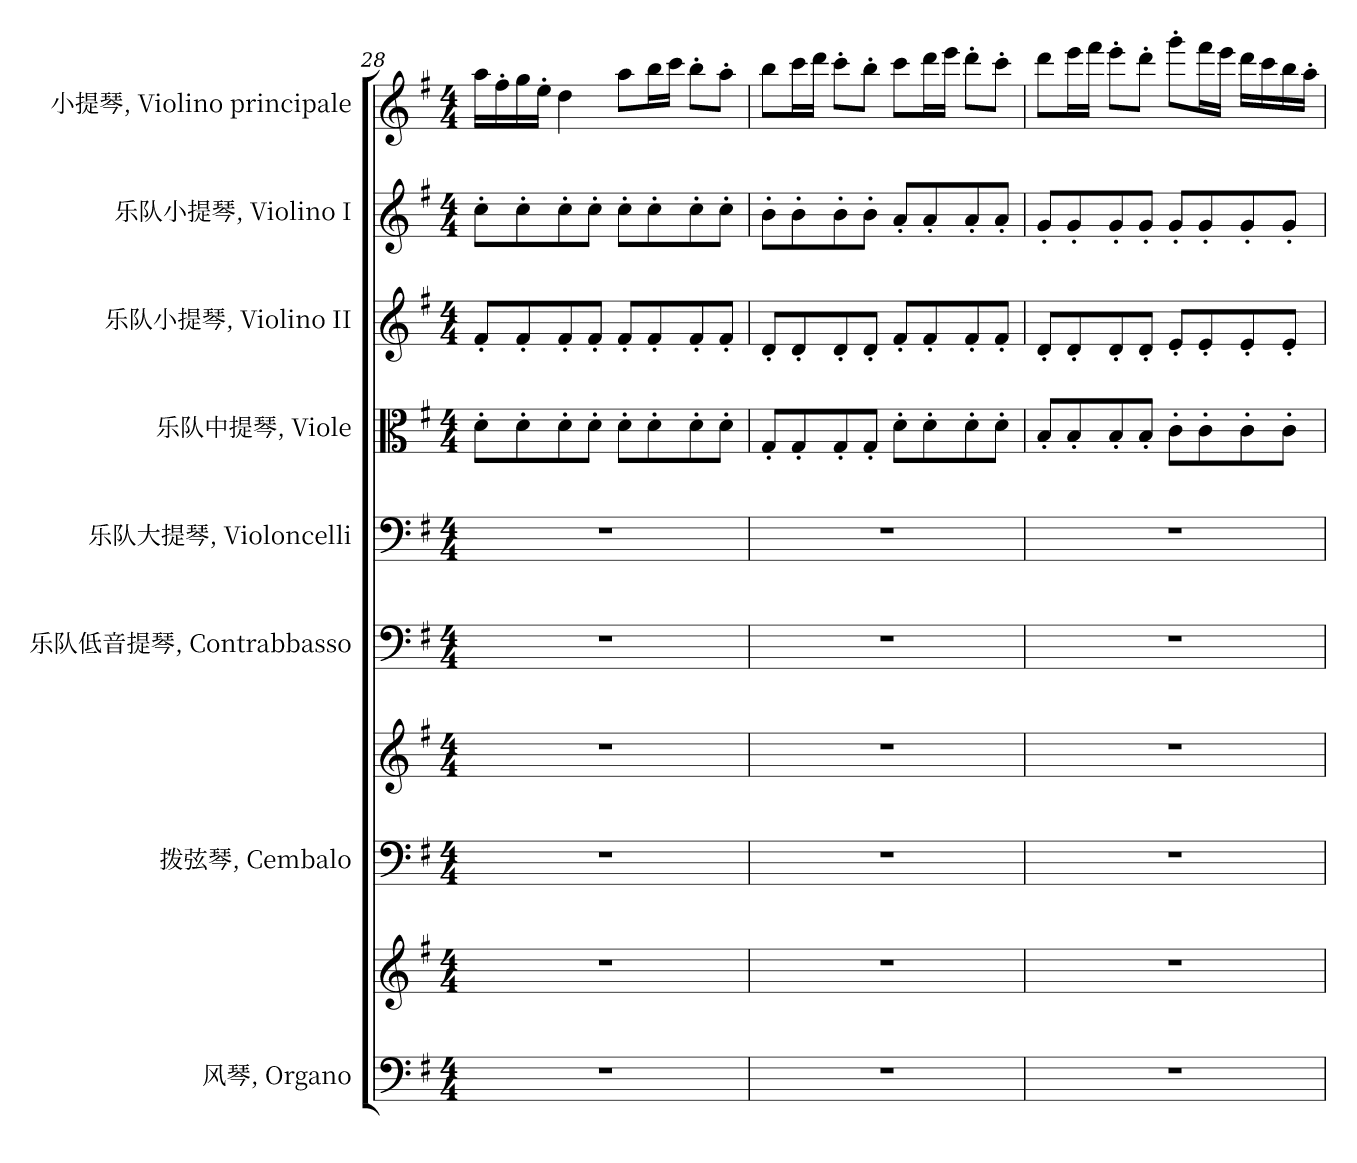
**kern	**kern	**kern	**kern	**kern	**kern	**kern	**kern	**kern	**kern
*part8	*part8	*part7	*part7	*part6	*part5	*part4	*part3	*part2	*part1
*staff10	*staff9	*staff8	*staff7	*staff6	*staff5	*staff4	*staff3	*staff2	*staff1
*I"风琴, Organo	*	*I"拨弦琴, Cembalo	*	*I"乐队低音提琴, Contrabbasso	*I"乐队大提琴, Violoncelli	*I"乐队中提琴, Viole	*I"乐队小提琴, Violino II	*I"乐队小提琴, Violino I	*I"小提琴, Violino principale
*I'Org.	*	*	*	*I'Cbs.	*	*	*	*	*I'Vln.
*clefF4	*clefG2	*clefF4	*clefG2	*clefF4	*clefF4	*clefC3	*clefG2	*clefG2	*clefG2
*	*	*	*	*ITrd7c12	*	*	*	*	*
*k[f#]	*k[f#]	*k[f#]	*k[f#]	*k[f#]	*k[f#]	*k[f#]	*k[f#]	*k[f#]	*k[f#]
*M4/4	*M4/4	*M4/4	*M4/4	*M4/4	*M4/4	*M4/4	*M4/4	*M4/4	*M4/4
=28	=28	=28	=28	=28	=28	=28	=28	=28	=28
1r	1r	1r	1r	1r	1r	8d'\L	8f#'/L	8cc'\L	16aa\LL
.	.	.	.	.	.	.	.	.	16ff#'\
.	.	.	.	.	.	8d'\	8f#'/	8cc'\	16gg\
.	.	.	.	.	.	.	.	.	16ee'\JJ
.	.	.	.	.	.	8d'\	8f#'/	8cc'\	4dd\
.	.	.	.	.	.	8d'\J	8f#'/J	8cc'\J	.
.	.	.	.	.	.	8d'\L	8f#'/L	8cc'\L	8aa\L
.	.	.	.	.	.	8d'\	8f#'/	8cc'\	16bb\L
.	.	.	.	.	.	.	.	.	16ccc\JJ
.	.	.	.	.	.	8d'\	8f#'/	8cc'\	8bb'\L
.	.	.	.	.	.	8d'\J	8f#'/J	8cc'\J	8aa'\J
!!LO:PB:g=z
=29	=29	=29	=29	=29	=29	=29	=29	=29	=29
1r	1r	1r	1r	1r	1r	8G'/L	8d'/L	8b'\L	8bb\L
.	.	.	.	.	.	8G'/	8d'/	8b'\	16ccc\L
.	.	.	.	.	.	.	.	.	16ddd\JJ
.	.	.	.	.	.	8G'/	8d'/	8b'\	8ccc'\L
.	.	.	.	.	.	8G'/J	8d'/J	8b'\J	8bb'\J
.	.	.	.	.	.	8d'\L	8f#'/L	8a'/L	8ccc\L
.	.	.	.	.	.	8d'\	8f#'/	8a'/	16ddd\L
.	.	.	.	.	.	.	.	.	16eee\JJ
.	.	.	.	.	.	8d'\	8f#'/	8a'/	8ddd'\L
.	.	.	.	.	.	8d'\J	8f#'/J	8a'/J	8ccc'\J
=30	=30	=30	=30	=30	=30	=30	=30	=30	=30
1r	1r	1r	1r	1r	1r	8B'/L	8d'/L	8g'/L	8ddd\L
.	.	.	.	.	.	8B'/	8d'/	8g'/	16eee\L
.	.	.	.	.	.	.	.	.	16fff#\JJ
.	.	.	.	.	.	8B'/	8d'/	8g'/	8eee'\L
.	.	.	.	.	.	8B'/J	8d'/J	8g'/J	8ddd'\J
.	.	.	.	.	.	8c'\L	8e'/L	8g'/L	8ggg'\L
.	.	.	.	.	.	8c'\	8e'/	8g'/	16fff#\L
.	.	.	.	.	.	.	.	.	16eee\JJ
.	.	.	.	.	.	8c'\	8e'/	8g'/	16ddd\LL
.	.	.	.	.	.	.	.	.	16ccc\
.	.	.	.	.	.	8c'\J	8e'/J	8g'/J	16bb\
.	.	.	.	.	.	.	.	.	16aa'\JJ
=	=	=	=	=	=	=	=	=	=
*-	*-	*-	*-	*-	*-	*-	*-	*-	*-
